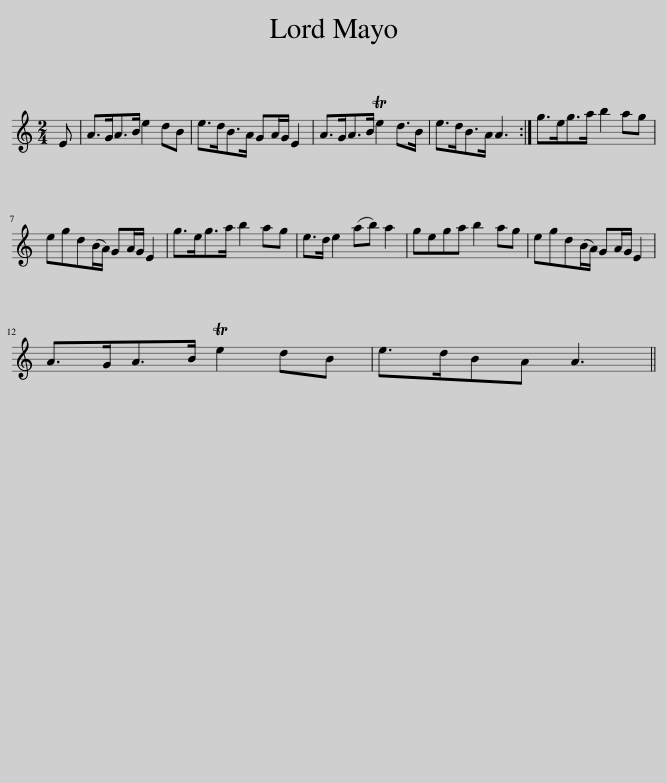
X:1
L:1/8
M:2/4
I:linebreak $
K:C
V:1 treble
V:1
 E | A>GA>B e2 dB | e>dB>A GA/G/ E2 | A>GA>B Te2 d>B | e>dB>A A3 :| %5
 g>eg>a b2 ag |$ egd(B/A/) GA/G/ E2 | g>eg>a b2 ag | e>d e2 (ab) a2 | gega b2 ag | %10
 egd(B/A/) GA/G/ E2 |$ A>GA>B Te2 dB | e>dBA A3 || %13
